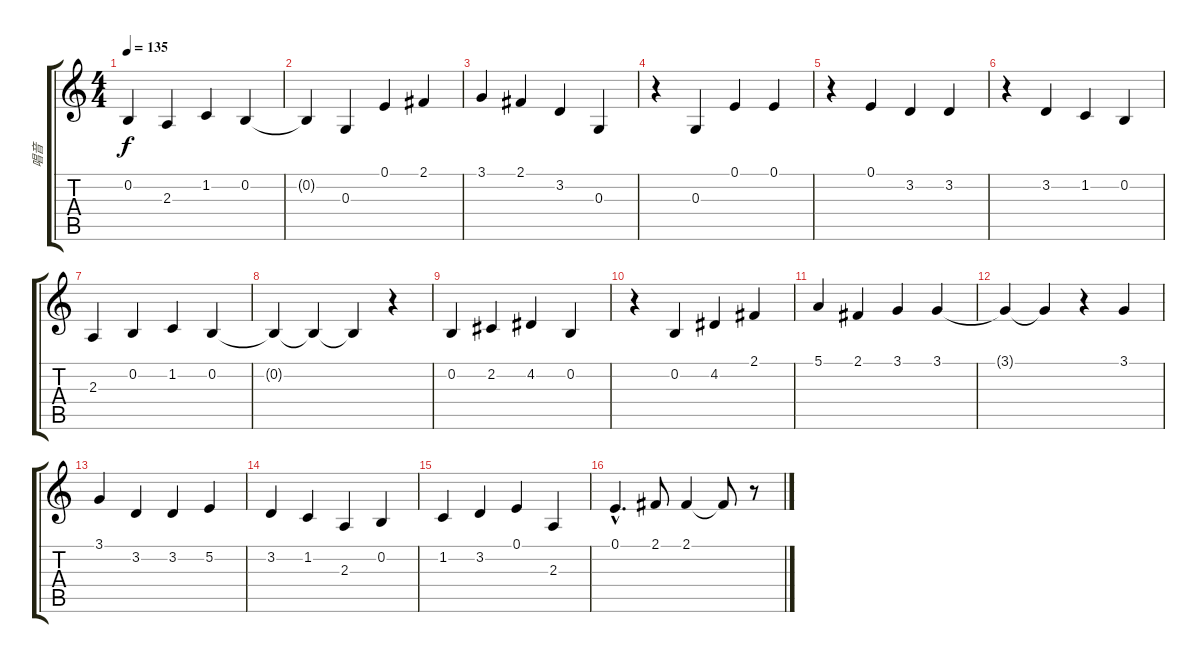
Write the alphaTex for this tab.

\track ("唱音" "唱音") {instrument sitar}
\staff {score tabs}
\tuning (E4 B3 G3 D3 A2 E2) {hide}
\ts (4 4)
\tempo 135
\clef g2
\ks c
0.2.4{dy f} 2.3.4 1.2.4 0.2.4 |
0.2{t}.4 0.3.4 0.1.4 2.1.4 |
3.1.4 2.1.4 3.2.4 0.3.4 |
r.4 0.3.4 0.1.4 0.1.4 |
r.4 0.1.4 3.2.4 3.2.4 |
r.4 3.2.4 1.2.4 0.2.4 |
2.3.4 0.2.4 1.2.4 0.2.4 |
0.2{t}.4 0.2{t}.4 0.2{t}.4 r.4 |
0.2.4 2.2.4 4.2.4 0.2.4 |
r.4 0.2.4 4.2.4 2.1.4 |
5.1.4 2.1.4 3.1.4 3.1.4 |
3.1{t}.4 3.1{t}.4 r.4 3.1.4 |
3.1.4 3.2.4 3.2.4 5.2.4 |
3.2.4 1.2.4 2.3.4 0.2.4 |
1.2.4 3.2.4 0.1.4 2.3.4 |
0.1{hac}.4{d} 2.1.8 2.1.4 2.1{t}.8 r.8
